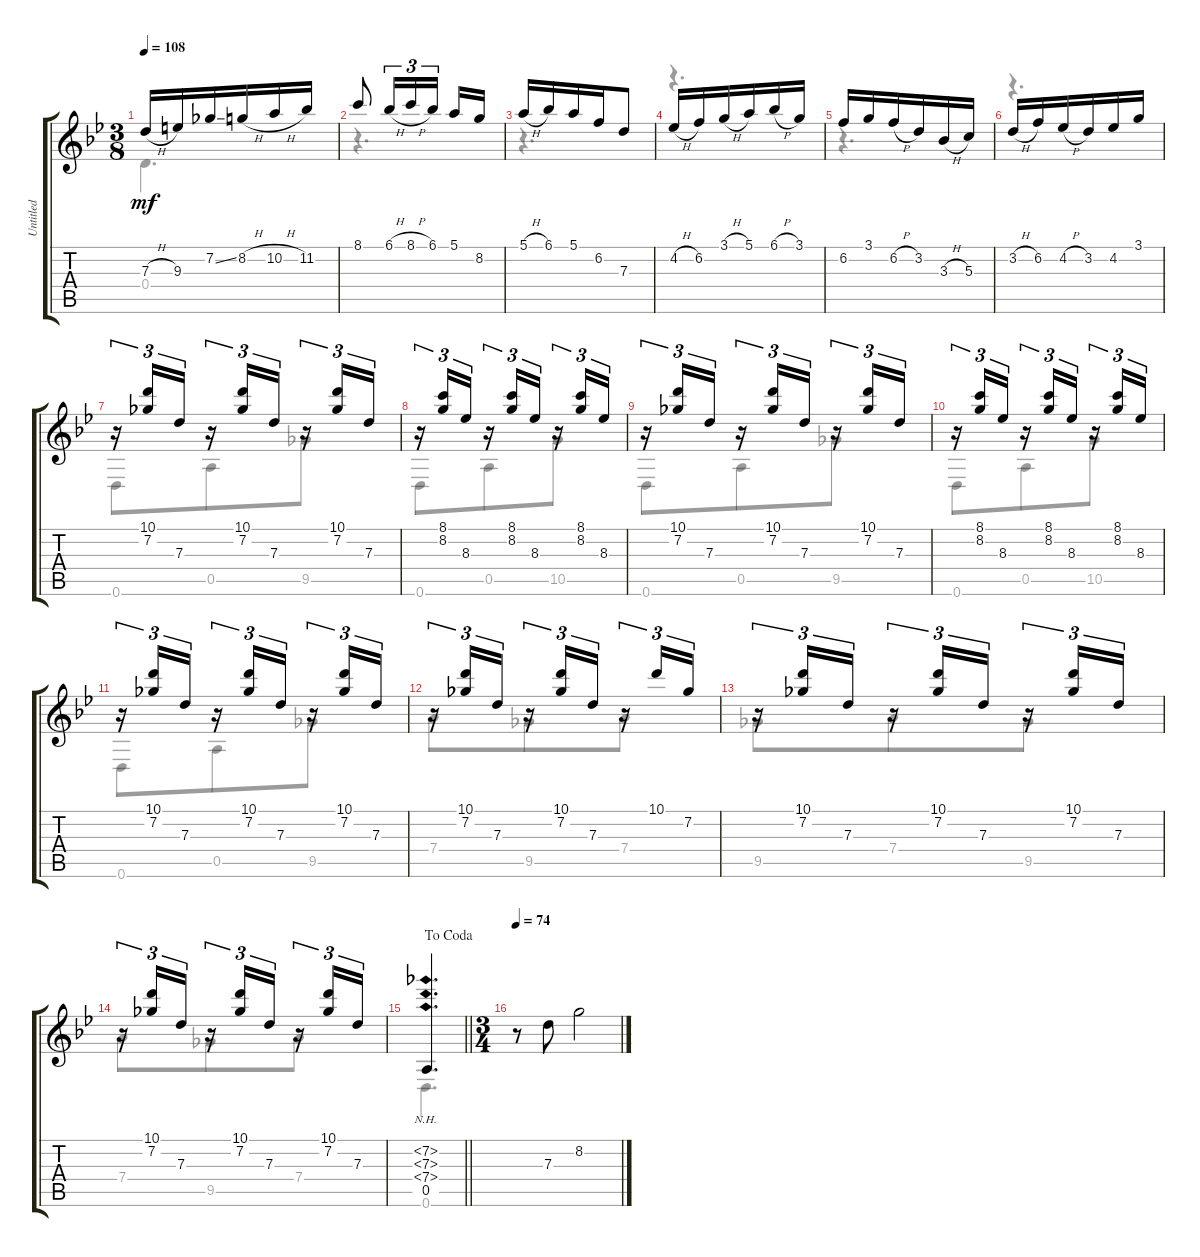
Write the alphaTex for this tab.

\track ("Untitled" "Untitled") {instrument acousticguitarnylon}
\staff {score tabs}
\tuning (E4 B3 G3 D3 A2 D2) {hide}
\voice
\ts (3 8)
\tempo 108
\clef g2
\ks bb
7.3{h}.16{dy mf} 9.3.16 7.2{ss}.16 8.2{h}.16 10.2{h}.16 11.2.16 |
8.1.8 6.1{h}.16{tu (3 2)} 8.1{h}.16{tu (3 2)} 6.1.16{tu (3 2)} 5.1.16 8.2.16 |
5.1{h}.16 6.1.16 5.1.16 6.2.16 7.3.8 |
4.2{h}.16 6.2.16 3.1{h}.16 5.1.16 6.1{h}.16 3.1.16 |
6.2.16 3.1.16 6.2{h}.16 3.2.16 3.3{h}.16 5.3.16 |
3.2{h}.16 6.2.16 4.2{h}.16 3.2.16 4.2.16 3.1.16 |
r.16{tu (3 2)} (10.1 7.2).16{tu (3 2)} 7.3.16{tu (3 2)} r.16{tu (3 2)} (10.1 7.2).16{tu (3 2)} 7.3.16{tu (3 2)} r.16{tu (3 2)} (10.1 7.2).16{tu (3 2)} 7.3.16{tu (3 2)} |
r.16{tu (3 2)} (8.1 8.2).16{tu (3 2)} 8.3.16{tu (3 2)} r.16{tu (3 2)} (8.1 8.2).16{tu (3 2)} 8.3.16{tu (3 2)} r.16{tu (3 2)} (8.1 8.2).16{tu (3 2)} 8.3.16{tu (3 2)} |
r.16{tu (3 2)} (10.1 7.2).16{tu (3 2)} 7.3.16{tu (3 2)} r.16{tu (3 2)} (10.1 7.2).16{tu (3 2)} 7.3.16{tu (3 2)} r.16{tu (3 2)} (10.1 7.2).16{tu (3 2)} 7.3.16{tu (3 2)} |
r.16{tu (3 2)} (8.1 8.2).16{tu (3 2)} 8.3.16{tu (3 2)} r.16{tu (3 2)} (8.1 8.2).16{tu (3 2)} 8.3.16{tu (3 2)} r.16{tu (3 2)} (8.1 8.2).16{tu (3 2)} 8.3.16{tu (3 2)} |
r.16{tu (3 2)} (10.1 7.2).16{tu (3 2)} 7.3.16{tu (3 2)} r.16{tu (3 2)} (10.1 7.2).16{tu (3 2)} 7.3.16{tu (3 2)} r.16{tu (3 2)} (10.1 7.2).16{tu (3 2)} 7.3.16{tu (3 2)} |
r.16{tu (3 2)} (10.1 7.2).16{tu (3 2)} 7.3.16{tu (3 2)} r.16{tu (3 2)} (10.1 7.2).16{tu (3 2)} 7.3.16{tu (3 2)} r.16{tu (3 2)} 10.1.16{tu (3 2)} 7.2.16{tu (3 2)} |
r.16{tu (3 2)} (10.1 7.2).16{tu (3 2)} 7.3.16{tu (3 2)} r.16{tu (3 2)} (10.1 7.2).16{tu (3 2)} 7.3.16{tu (3 2)} r.16{tu (3 2)} (10.1 7.2).16{tu (3 2)} 7.3.16{tu (3 2)} |
r.16{tu (3 2)} (10.1 7.2).16{tu (3 2)} 7.3.16{tu (3 2)} r.16{tu (3 2)} (10.1 7.2).16{tu (3 2)} 7.3.16{tu (3 2)} r.16{tu (3 2)} (10.1 7.2).16{tu (3 2)} 7.3.16{tu (3 2)} |
\jump dacoda
\barLineRight lightlight
(7.2{nh} 7.3{nh} 7.4{nh} 0.5).4{d} |
\ts (3 4)
\tempo 74
r.8 7.3.8 8.2.2
\voice
\clef g2
\ottava regular
\simile none
\ks bb
0.4.4{d dy mf} |
r.4{d} |
r.4{d} |
r.4{d} |
r.4{d} |
r.4{d} |
0.6.8 0.5.8 9.5.8 |
0.6.8 0.5.8 10.5.8 |
0.6.8 0.5.8 9.5.8 |
0.6.8 0.5.8 10.5.8 |
0.6.8 0.5.8 9.5.8 |
7.4.8 9.5.8 7.4.8 |
9.5.8 7.4.8 9.5.8 |
7.4.8 9.5.8 7.4.8 |
\barLineRight lightlight
0.6.4{d} |
